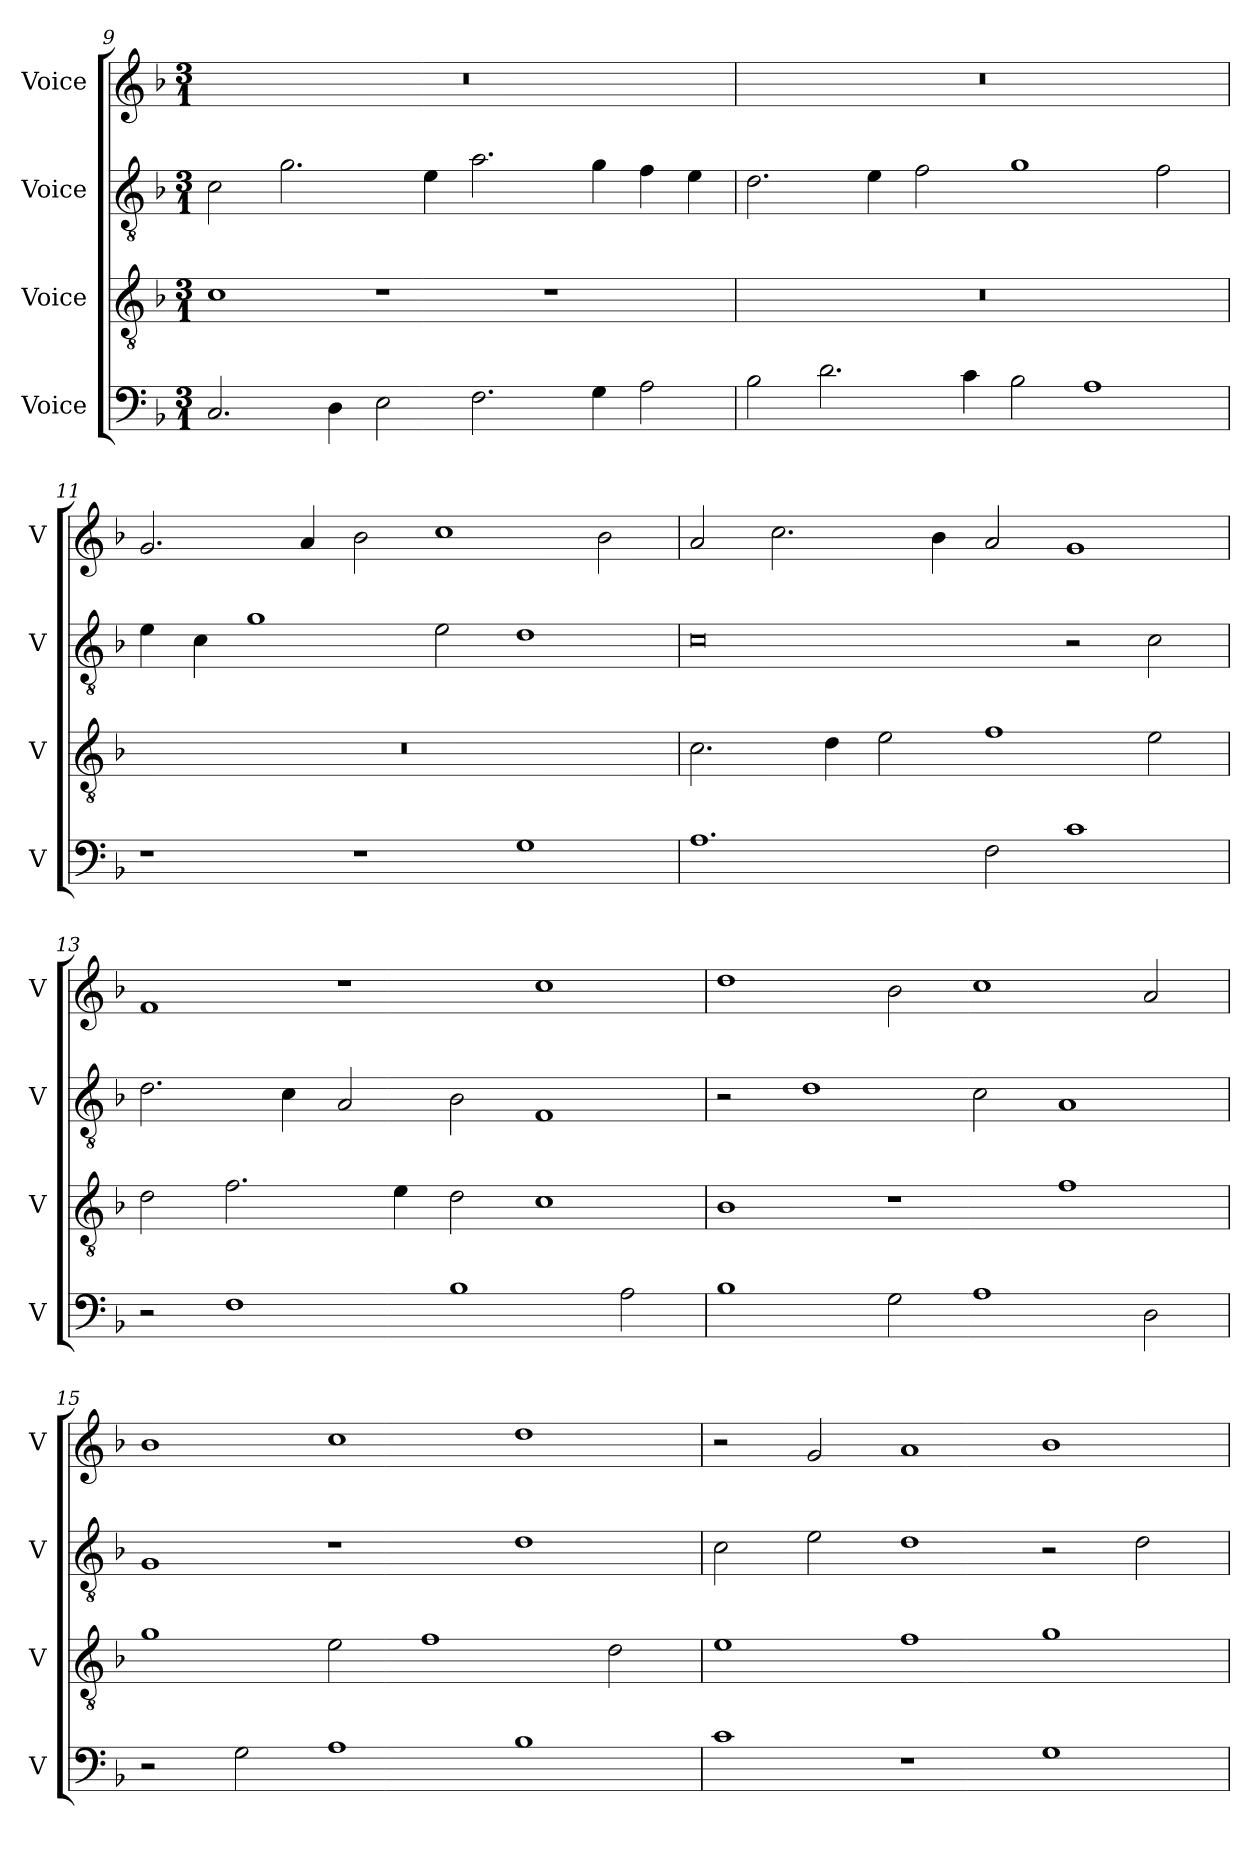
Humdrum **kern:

**kern	**kern	**kern	**kern
*part4	*part3	*part2	*part1
*staff4	*staff3	*staff2	*staff1
*I"Voice	*I"Voice	*I"Voice	*I"Voice
*I'V	*I'V	*I'V	*I'V
!!LO:LB:g=z
*clefF4	*clefGv2	*clefGv2	*clefG2
*k[b-]	*k[b-]	*k[b-]	*k[b-]
*M3/1	*M3/1	*M3/1	*M3/1
=9	=9	=9	=9
2.C/	1c	2c\	0.r
.	.	2.g\	.
4D\	.	.	.
2E\	1r	.	.
.	.	4e\	.
2.F\	.	2.a\	.
.	1r	.	.
4G\	.	4g\	.
2A\	.	4f\	.
.	.	4e\	.
=10	=10	=10	=10
2B-\	0.r	2.d\	0.r
2.d\	.	.	.
.	.	4e\	.
.	.	2f\	.
4c\	.	.	.
2B-\	.	1g	.
1A	.	.	.
.	.	2f\	.
!!LO:LB:g=z
=11	=11	=11	=11
1r	0.r	4e\	2.g/
.	.	4c\	.
.	.	1g	.
.	.	.	4a/
1r	.	.	2b-\
.	.	2e\	1cc
1G	.	1d	.
.	.	.	2b-\
=12	=12	=12	=12
1.A	2.c\	0c	2a/
.	.	.	2.cc\
.	4d\	.	.
.	2e\	.	.
.	.	.	4b-\
2F\	1f	.	2a/
1c	.	2r	1g
.	2e\	2c\	.
!!LO:LB:g=z
=13	=13	=13	=13
2r	2d\	2.d\	1f
1F	2.f\	.	.
.	.	4c\	.
.	.	2A/	1r
.	4e\	.	.
1B-	2d\	2B-\	.
.	1c	1F	1cc
2A\	.	.	.
=14	=14	=14	=14
1B-	1B-	2r	1dd
.	.	1d	.
2G\	1r	.	2b-\
1A	.	2c\	1cc
.	1f	1A	.
2D\	.	.	2a/
=15	=15	=15	=15
2r	1g	1G	1b-
2G\	.	.	.
1A	2e\	1r	1cc
.	1f	.	.
1B-	.	1d	1dd
.	2d\	.	.
!!LO:PB:g=z
=16	=16	=16	=16
1c	1e	2c\	2r
.	.	2e\	2g/
1r	1f	1d	1a
1G	1g	2r	1b-
.	.	2d\	.
=	=	=	=
*-	*-	*-	*-
